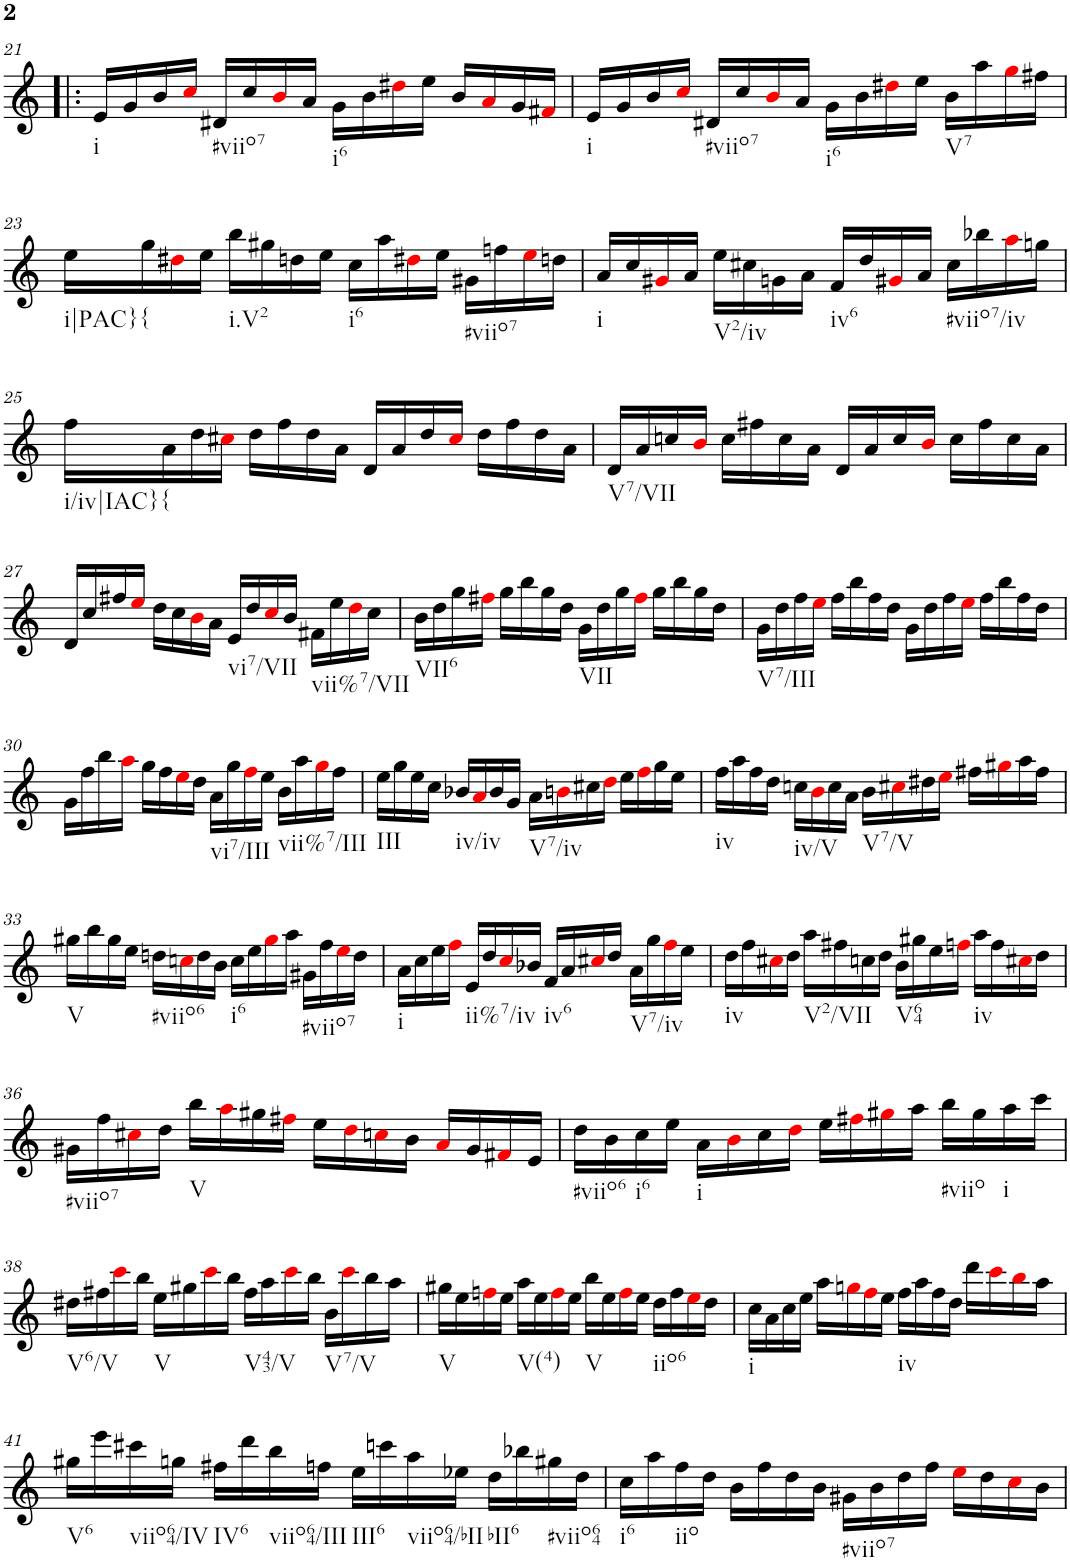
**kern
*part1
*staff1
*I"Piano
*I'Pno.
!!LO:PB:g=z
*clefG2
*k[]
*M4/4
*met(c)
=21!|:
!LO:TX:b:t=i
16e/LL
16g/
16b/
16cci/JJ
!LO:TX:b:t=#viio7
16d#X/LL
16cc/
16bi/
16a/JJ
!LO:TX:b:t=i6
16g\LL
16b\
16dd#Xi\
16ee\JJ
16b/LL
16ai/
16g/
16f#Xi/JJ
=22
!LO:TX:b:t=i
16e/LL
16g/
16b/
16cci/JJ
!LO:TX:b:t=#viio7
16d#X/LL
16cc/
16bi/
16a/JJ
!LO:TX:b:t=i6
16g\LL
16b\
16dd#Xi\
16ee\JJ
!LO:TX:b:t=V7
16b\LL
16aa\
16ggi\
16ff#X\JJ
!!LO:LB:g=z
=23
!LO:TX:b:t=i|PAC}
16ee\LL
!LO:TX:b:t={
16gg\
16dd#Xi\
16ee\JJ
!LO:TX:b:t=i.V2
16bb\LL
16gg#X\
16ddn\
16ee\JJ
!LO:TX:b:t=i6
16cc\LL
16aa\
16dd#Xi\
16ee\JJ
!LO:TX:b:t=#viio7
16g#X\LL
16ffn\
16eei\
16ddn\JJ
=24
!LO:TX:b:t=i
16a/LL
16cc/
16g#Xi/
16a/JJ
!LO:TX:b:t=V2/iv
16ee\LL
16cc#X\
16gn\
16a\JJ
!LO:TX:b:t=iv6
16f/LL
16dd/
16g#Xi/
16a/JJ
!LO:TX:b:t=#viio7/iv
16cc#\LL
16bb-X\
16aai\
16ggn\JJ
!!LO:LB:g=z
=25
!LO:TX:b:t=i/iv|IAC}
16ff\LL
!LO:TX:b:t={
16a\
16dd\
16cc#Xi\JJ
16dd\LL
16ff\
16dd\
16a\JJ
16d/LL
16a/
16dd/
16cc#i/JJ
16dd\LL
16ff\
16dd\
16a\JJ
=26
!LO:TX:b:t=V7/VII
16d/LL
16a/
16ccn/
16bi/JJ
16cc\LL
16ff#X\
16cc\
16a\JJ
16d/LL
16a/
16cc/
16bi/JJ
16cc\LL
16ff#\
16cc\
16a\JJ
!!LO:LB:g=z
=27
16d/LL
16cc/
16ff#X/
16eei/JJ
16dd\LL
16cc\
16bi\
16a\JJ
!LO:TX:b:t=vi7/VII
16e/LL
16dd/
16cci/
16b/JJ
!LO:TX:b:t=vii%7/VII
16f#X\LL
16ee\
16ddi\
16cc\JJ
=28
!LO:TX:b:t=VII6
16b\LL
16dd\
16gg\
16ff#Xi\JJ
16gg\LL
16bb\
16gg\
16dd\JJ
!LO:TX:b:t=VII
16g\LL
16dd\
16gg\
16ff#i\JJ
16gg\LL
16bb\
16gg\
16dd\JJ
=29
!LO:TX:b:t=V7/III
16g\LL
16dd\
16ff\
16eei\JJ
16ff\LL
16bb\
16ff\
16dd\JJ
16g\LL
16dd\
16ff\
16eei\JJ
16ff\LL
16bb\
16ff\
16dd\JJ
!!LO:LB:g=z
=30
16g\LL
16ff\
16bb\
16aai\JJ
16gg\LL
16ff\
16eei\
16dd\JJ
!LO:TX:b:t=vi7/III
16a\LL
16gg\
16ffi\
16ee\JJ
!LO:TX:b:t=vii%7/III
16b\LL
16aa\
16ggi\
16ff\JJ
=31
!LO:TX:b:t=III
16ee\LL
16gg\
16ee\
16cc\JJ
!LO:TX:b:t=iv/iv
16b-X/LL
16ai/
16b-/
16g/JJ
!LO:TX:b:t=V7/iv
16a\LL
16bni\
16cc#X\
16ddi\JJ
16ee\LL
16ffi\
16gg\
16ee\JJ
=32
!LO:TX:b:t=iv
16ff\LL
16aa\
16ff\
16dd\JJ
!LO:TX:b:t=iv/V
16ccn\LL
16bi\
16cc\
16a\JJ
!LO:TX:b:t=V7/V
16b\LL
16cc#Xi\
16dd#X\
16eei\JJ
16ff#X\LL
16gg#Xi\
16aa\
16ff#\JJ
!!LO:LB:g=z
=33
!LO:TX:b:t=V
16gg#X\LL
16bb\
16gg#\
16ee\JJ
!LO:TX:b:t=#viio6
16ddn\LL
16ccni\
16dd\
16b\JJ
!LO:TX:b:t=i6
16cc\LL
16ee\
16gg#i\
16aa\JJ
!LO:TX:b:t=#viio7
16g#X\LL
16ff\
16eei\
16dd\JJ
=34
!LO:TX:b:t=i
16a\LL
16cc\
16ee\
16ffi\JJ
!LO:TX:b:t=ii%7/iv
16e/LL
16dd/
16cci/
16b-X/JJ
!LO:TX:b:t=iv6
16f/LL
16a/
16cc#Xi/
16dd/JJ
!LO:TX:b:t=V7/iv
16a\LL
16gg\
16ffi\
16ee\JJ
=35
!LO:TX:b:t=iv
16dd\LL
16ff\
16cc#Xi\
16dd\JJ
!LO:TX:b:t=V2/VII
16aa\LL
16ff#X\
16ccn\
16dd\JJ
!LO:TX:b:t=V64
16b\LL
16gg#X\
16ee\
16ffni\JJ
!LO:TX:b:t=iv
16aa\LL
16ff\
16cc#Xi\
16dd\JJ
!!LO:LB:g=z
=36
!LO:TX:b:t=#viio7
16g#X\LL
16ff\
16cc#Xi\
16dd\JJ
!LO:TX:b:t=V
16bb\LL
16aai\
16gg#X\
16ff#Xi\JJ
16ee\LL
16ddi\
16ccni\
16b\JJ
16ai/LL
16g#/
16f#Xi/
16e/JJ
=37
!LO:TX:b:t=#viio6
16dd\LL
16b\
!LO:TX:b:t=i6
16cc\
16ee\JJ
!LO:TX:b:t=i
16a\LL
16bi\
16cc\
16ddi\JJ
16ee\LL
16ff#Xi\
16gg#Xi\
16aa\JJ
!LO:TX:b:t=#viio
16bb\LL
16gg#\
!LO:TX:b:t=i
16aa\
16ccc\JJ
!!LO:LB:g=z
=38
!LO:TX:b:t=V6/V
16dd#X\LL
16ff#X\
16ccci\
16bb\JJ
!LO:TX:b:t=V
16ee\LL
16gg#X\
16ccci\
16bb\JJ
!LO:TX:b:t=V43/V
16ff#\LL
16aa\
16ccci\
16bb\JJ
!LO:TX:b:t=V7/V
16b\LL
16ccci\
16bb\
16aa\JJ
=39
!LO:TX:b:t=V
16gg#X\LL
16ee\
16ffni\
16ee\JJ
!LO:TX:b:t=V(4)
16aa\LL
16ee\
16ffi\
16ee\JJ
!LO:TX:b:t=V
16bb\LL
16ee\
16ffi\
16ee\JJ
!LO:TX:b:t=iio6
16dd\LL
16ff\
16eei\
16dd\JJ
=40
!LO:TX:b:t=i
16cc\LL
16a\
16cc\
16ee\JJ
16aa\LL
16ggni\
16ffi\
16ee\JJ
!LO:TX:b:t=iv
16ff\LL
16aa\
16ff\
16dd\JJ
16ddd\LL
16ccci\
16bbi\
16aa\JJ
!!LO:LB:g=z
=41
!LO:TX:b:t=V6
16gg#X\LL
16eee\
!LO:TX:b:t=viio64/IV
16ccc#X\
16ggn\JJ
!LO:TX:b:t=IV6
16ff#X\LL
16ddd\
!LO:TX:b:t=viio64/III
16bb\
16ffn\JJ
!LO:TX:b:t=III6
16ee\LL
16cccn\
!LO:TX:b:t=viio64/bII
16aa\
16ee-X\JJ
!LO:TX:b:t=bII6
16dd\LL
16bb-X\
!LO:TX:b:t=#viio64
16gg#X\
16dd\JJ
=42
!LO:TX:b:t=i6
16cc\LL
16aa\
!LO:TX:b:t=iio
16ff\
16dd\JJ
16b\LL
16ff\
16dd\
16b\JJ
!LO:TX:b:t=#viio7
16g#X\LL
16b\
16dd\
16ff\JJ
16eei\LL
16dd\
16cci\
16b\JJ
=
*-
